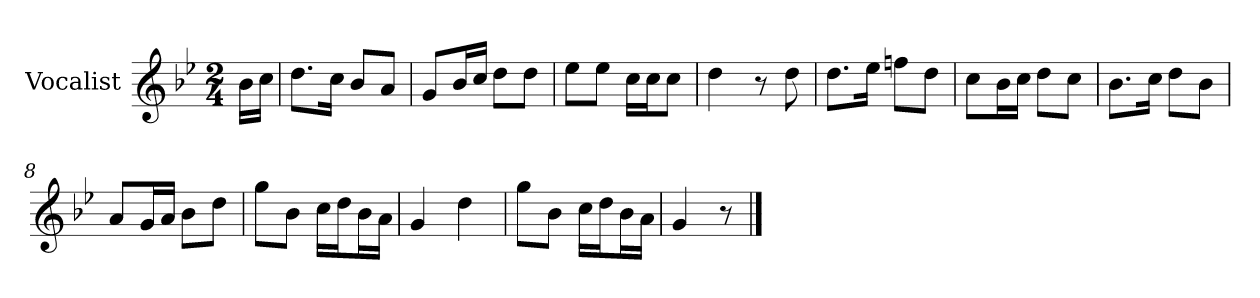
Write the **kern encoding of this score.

**kern
*part1
*staff1
*I"Vocalist
*k[b-e-]
*g:
*M2/4
=
16b-LL
16ccJJ
=1
8.ddL
16ccJk
8b-L
8aJ
=2
8gL
16b-L
16ccJJ
8ddL
8ddJ
=3
8ee-L
8ee-J
16ccLL
16ccJ
8ccJ
=4
4dd
8r
8dd
=5
8.ddL
16ee-Jk
8ffnL
8ddJ
=6
8ccL
16b-L
16ccJJ
8ddL
8ccJ
=7
8.b-L
16ccJk
8ddL
8b-J
=8
8aL
16gL
16aJJ
8b-L
8ddJ
=9
8ggL
8b-J
16ccLL
16ddJ
16b-L
16aJJ
=10
4g
4dd
=11
8ggL
8b-J
16ccLL
16ddJ
16b-L
16aJJ
=12
4g
8r
==
*-
